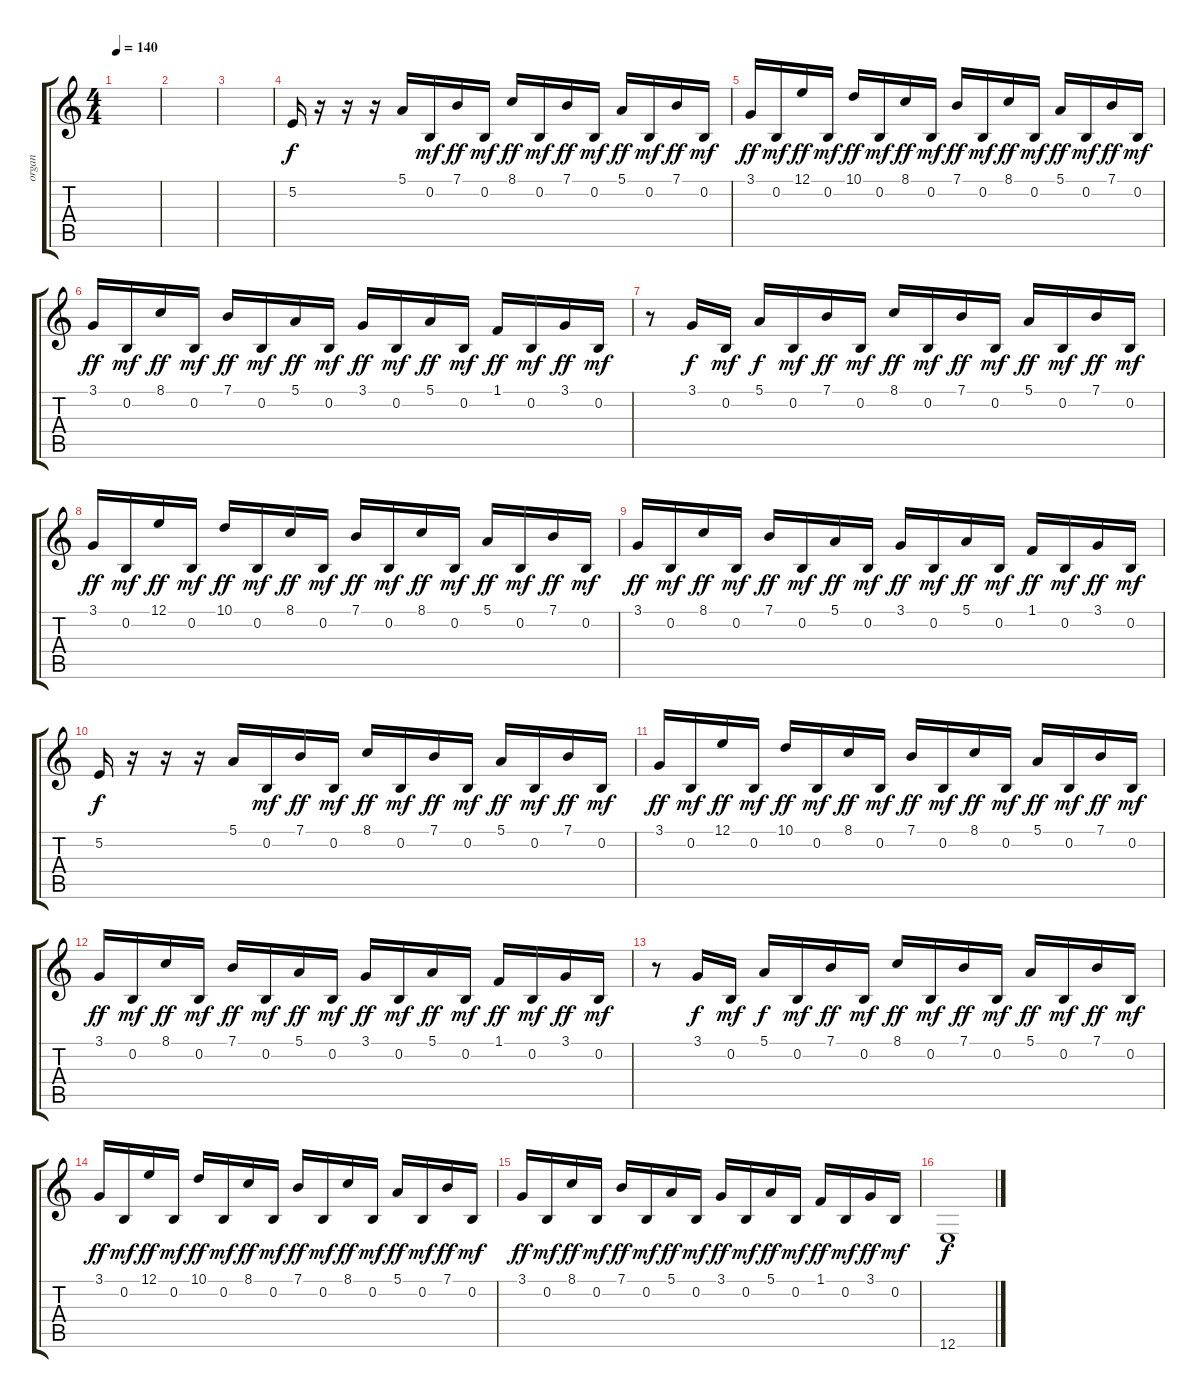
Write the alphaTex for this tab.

\track ("organ" "organ") {instrument churchorgan}
\staff {score tabs}
\tuning (E4 B3 G3 D3 A2 E2) {hide}
\ts (4 4)
\tempo 140
\clef g2
\ks c
|
|
|
5.2.16 r.16 r.16 r.16 5.1.16 0.2.16{dy mf} 7.1.16{dy ff} 0.2.16{dy mf} 8.1.16{dy ff} 0.2.16{dy mf} 7.1.16{dy ff} 0.2.16{dy mf} 5.1.16{dy ff} 0.2.16{dy mf} 7.1.16{dy ff} 0.2.16{dy mf} |
3.1.16{dy ff} 0.2.16{dy mf} 12.1.16{dy ff} 0.2.16{dy mf} 10.1.16{dy ff} 0.2.16{dy mf} 8.1.16{dy ff} 0.2.16{dy mf} 7.1.16{dy ff} 0.2.16{dy mf} 8.1.16{dy ff} 0.2.16{dy mf} 5.1.16{dy ff} 0.2.16{dy mf} 7.1.16{dy ff} 0.2.16{dy mf} |
3.1.16{dy ff} 0.2.16{dy mf} 8.1.16{dy ff} 0.2.16{dy mf} 7.1.16{dy ff} 0.2.16{dy mf} 5.1.16{dy ff} 0.2.16{dy mf} 3.1.16{dy ff} 0.2.16{dy mf} 5.1.16{dy ff} 0.2.16{dy mf} 1.1.16{dy ff} 0.2.16{dy mf} 3.1.16{dy ff} 0.2.16{dy mf} |
r.8 3.1.16{dy f} 0.2.16{dy mf} 5.1.16{dy f} 0.2.16{dy mf} 7.1.16{dy ff} 0.2.16{dy mf} 8.1.16{dy ff} 0.2.16{dy mf} 7.1.16{dy ff} 0.2.16{dy mf} 5.1.16{dy ff} 0.2.16{dy mf} 7.1.16{dy ff} 0.2.16{dy mf} |
3.1.16{dy ff} 0.2.16{dy mf} 12.1.16{dy ff} 0.2.16{dy mf} 10.1.16{dy ff} 0.2.16{dy mf} 8.1.16{dy ff} 0.2.16{dy mf} 7.1.16{dy ff} 0.2.16{dy mf} 8.1.16{dy ff} 0.2.16{dy mf} 5.1.16{dy ff} 0.2.16{dy mf} 7.1.16{dy ff} 0.2.16{dy mf} |
3.1.16{dy ff} 0.2.16{dy mf} 8.1.16{dy ff} 0.2.16{dy mf} 7.1.16{dy ff} 0.2.16{dy mf} 5.1.16{dy ff} 0.2.16{dy mf} 3.1.16{dy ff} 0.2.16{dy mf} 5.1.16{dy ff} 0.2.16{dy mf} 1.1.16{dy ff} 0.2.16{dy mf} 3.1.16{dy ff} 0.2.16{dy mf} |
5.2.16{dy f} r.16 r.16 r.16 5.1.16 0.2.16{dy mf} 7.1.16{dy ff} 0.2.16{dy mf} 8.1.16{dy ff} 0.2.16{dy mf} 7.1.16{dy ff} 0.2.16{dy mf} 5.1.16{dy ff} 0.2.16{dy mf} 7.1.16{dy ff} 0.2.16{dy mf} |
3.1.16{dy ff} 0.2.16{dy mf} 12.1.16{dy ff} 0.2.16{dy mf} 10.1.16{dy ff} 0.2.16{dy mf} 8.1.16{dy ff} 0.2.16{dy mf} 7.1.16{dy ff} 0.2.16{dy mf} 8.1.16{dy ff} 0.2.16{dy mf} 5.1.16{dy ff} 0.2.16{dy mf} 7.1.16{dy ff} 0.2.16{dy mf} |
3.1.16{dy ff} 0.2.16{dy mf} 8.1.16{dy ff} 0.2.16{dy mf} 7.1.16{dy ff} 0.2.16{dy mf} 5.1.16{dy ff} 0.2.16{dy mf} 3.1.16{dy ff} 0.2.16{dy mf} 5.1.16{dy ff} 0.2.16{dy mf} 1.1.16{dy ff} 0.2.16{dy mf} 3.1.16{dy ff} 0.2.16{dy mf} |
r.8 3.1.16{dy f} 0.2.16{dy mf} 5.1.16{dy f} 0.2.16{dy mf} 7.1.16{dy ff} 0.2.16{dy mf} 8.1.16{dy ff} 0.2.16{dy mf} 7.1.16{dy ff} 0.2.16{dy mf} 5.1.16{dy ff} 0.2.16{dy mf} 7.1.16{dy ff} 0.2.16{dy mf} |
3.1.16{dy ff} 0.2.16{dy mf} 12.1.16{dy ff} 0.2.16{dy mf} 10.1.16{dy ff} 0.2.16{dy mf} 8.1.16{dy ff} 0.2.16{dy mf} 7.1.16{dy ff} 0.2.16{dy mf} 8.1.16{dy ff} 0.2.16{dy mf} 5.1.16{dy ff} 0.2.16{dy mf} 7.1.16{dy ff} 0.2.16{dy mf} |
3.1.16{dy ff} 0.2.16{dy mf} 8.1.16{dy ff} 0.2.16{dy mf} 7.1.16{dy ff} 0.2.16{dy mf} 5.1.16{dy ff} 0.2.16{dy mf} 3.1.16{dy ff} 0.2.16{dy mf} 5.1.16{dy ff} 0.2.16{dy mf} 1.1.16{dy ff} 0.2.16{dy mf} 3.1.16{dy ff} 0.2.16{dy mf} |
12.6.1{dy f}
